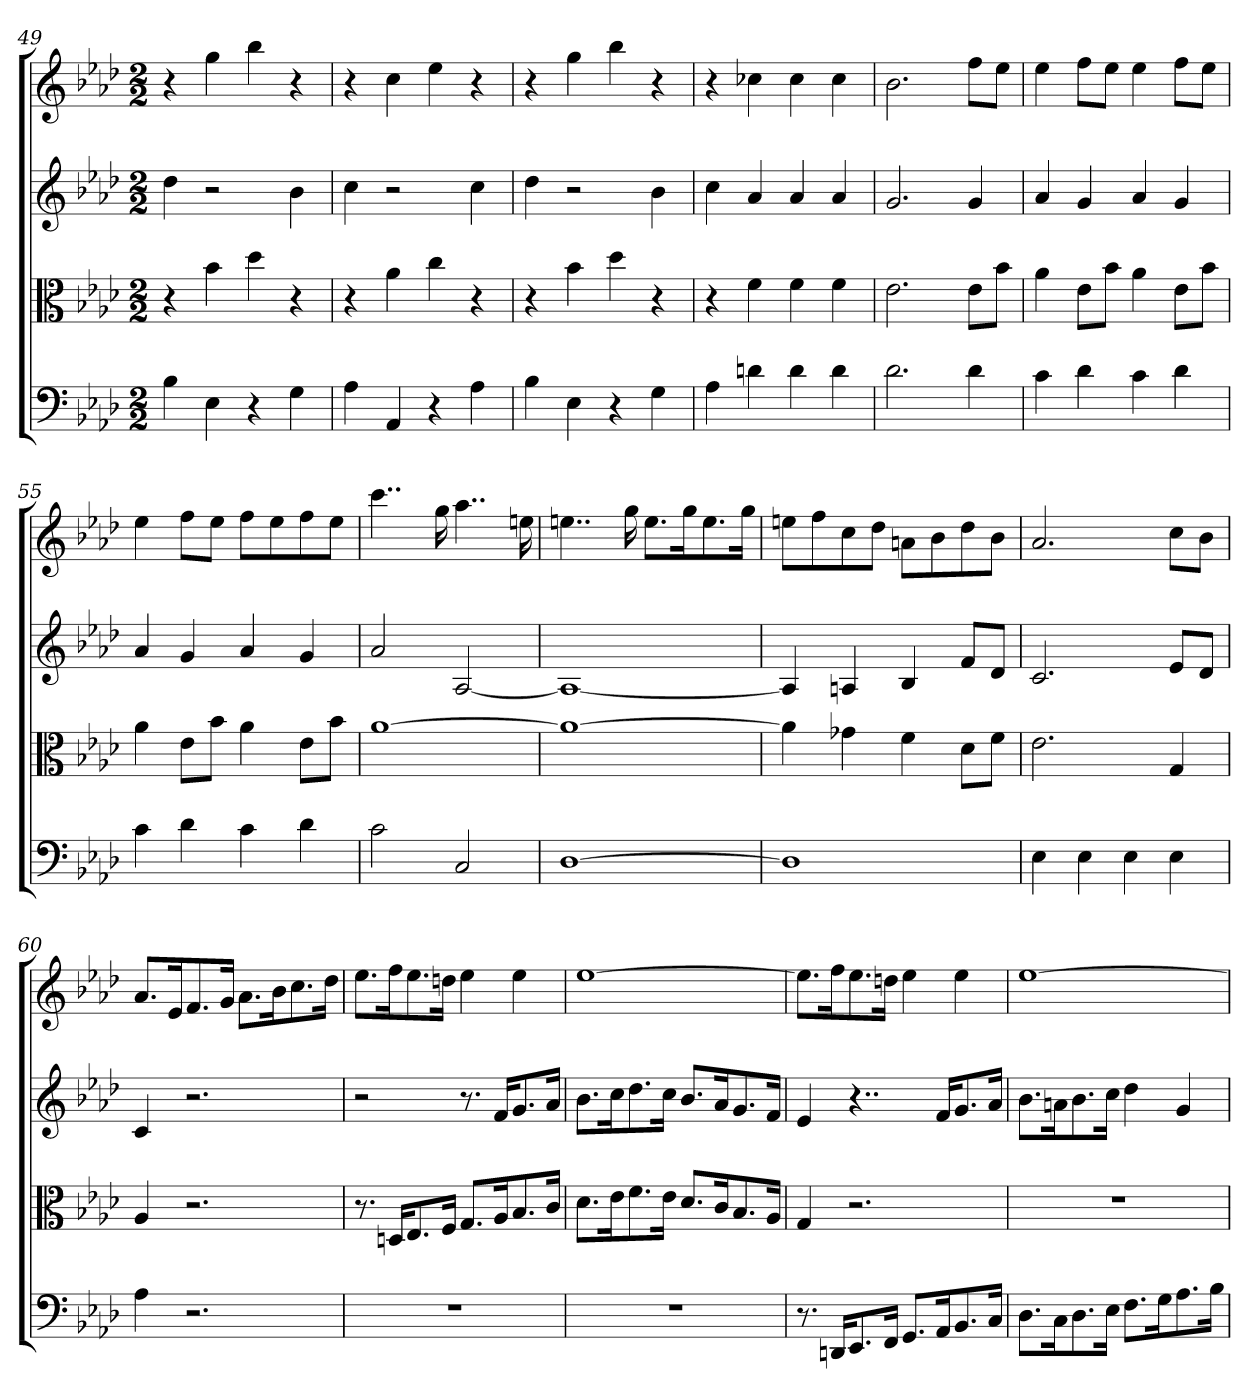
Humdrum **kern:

**kern	**kern	**kern	**kern
*part4	*part3	*part2	*part1
*staff4	*staff3	*staff2	*staff1
*clefF4	*clefC3	*	*
*k[b-e-a-d-]	*k[b-e-a-d-]	*k[b-e-a-d-]	*k[b-e-a-d-]
*f:	*f:	*f:	*f:
*M2/2	*M2/2	*M2/2	*M2/2
=49	=49	=49	=49
4B-	4r	4dd-	4r
4E-	4b-	2r	4gg
4r	4dd-	.	4bb-
4G	4r	4b-	4r
=50	=50	=50	=50
4A-	4r	4cc	4r
4AA-	4a-	2r	4cc
4r	4cc	.	4ee-
4A-	4r	4cc	4r
=51	=51	=51	=51
4B-	4r	4dd-	4r
4E-	4b-	2r	4gg
4r	4dd-	.	4bb-
4G	4r	4b-	4r
=52	=52	=52	=52
4A-	4r	4cc	4r
4dn	4f	4a-	4cc-X
4d	4f	4a-	4cc-
4d	4f	4a-	4cc-
=53	=53	=53	=53
2.d-	2.e-	2.g	2.b-
4d-	8e-\L	4g	8ffL
.	8b-\J	.	8ee-J
=54	=54	=54	=54
4c	4a-	4a-	4ee-
4d-	8e-\L	4g	8ffL
.	8b-\J	.	8ee-J
4c	4a-	4a-	4ee-
4d-	8e-\L	4g	8ffL
.	8b-\J	.	8ee-J
=55	=55	=55	=55
4c	4a-	4a-	4ee-
4d-	8e-\L	4g	8ffL
.	8b-\J	.	8ee-J
4c	4a-	4a-	8ffL
.	.	.	8ee-
4d-	8e-\L	4g	8ff
.	8b-\J	.	8ee-J
=56	=56	=56	=56
2c	[1a-	2a-	4..ccc
.	.	.	16gg
2C	.	[2A-	4..aa-
.	.	.	16een
=57	=57	=57	=57
[1D-	1a-_	1A-_	4..een
.	.	.	16gg
.	.	.	8.eeL
.	.	.	16ggK
.	.	.	8.ee
.	.	.	16ggJk
=58	=58	=58	=58
1D-]	4a-]	4A-]	8eenL
.	.	.	8ff
.	4g-X	4An	8cc
.	.	.	8dd-J
.	4f	4B-	8anL
.	.	.	8b-
.	8d-\L	8fL	8dd-
.	8f\J	8d-J	8b-J
=59	=59	=59	=59
4E-	2.e-	2.c	2.a-
4E-	.	.	.
4E-	.	.	.
4E-	4G	8e-L	8ccL
.	.	8d-J	8b-J
=60	=60	=60	=60
4A-	4A-	4c	8.a-L
.	.	.	16e-K
2.r	2.r	2.r	8.f
.	.	.	16gJk
.	.	.	8.a-L
.	.	.	16b-K
.	.	.	8.cc
.	.	.	16dd-Jk
=61	=61	=61	=61
1r	8.r	2r	8.ee-L
.	16Dn/KL	.	16ffK
.	8.E-/	.	8.ee-
.	16F/Jk	.	16ddnJk
.	8.G/L	8.r	4ee-
.	16A-/K	16fKL	.
.	8.B-/	8.g	4ee-
.	16c/Jk	16a-Jk	.
=62	=62	=62	=62
1r	8.d-\L	8.b-L	[1ee-
.	16e-\K	16ccK	.
.	8.f\	8.dd-	.
.	16e-\Jk	16ccJk	.
.	8.d-/L	8.b-L	.
.	16c/K	16a-K	.
.	8.B-/	8.g	.
.	16A-/Jk	16fJk	.
=63	=63	=63	=63
8.r	4G	4e-	8.ee-L]
16DDn/KL	.	.	16ffK
8.EE-/	2.r	4..r	8.ee-
16FF/Jk	.	.	16ddnJk
8.GG/L	.	.	4ee-
16AA-/K	.	16fKL	.
8.BB-/	.	8.g	4ee-
16C/Jk	.	16a-Jk	.
=64	=64	=64	=64
8.D-\L	1r	8.b-L	[1ee-
16C\K	.	16anK	.
8.D-\	.	8.b-	.
16E-\Jk	.	16ccJk	.
8.F\L	.	4dd-	.
16G\K	.	.	.
8.A-\	.	4g	.
16B-\Jk	.	.	.
=	=	=	=
*-	*-	*-	*-
